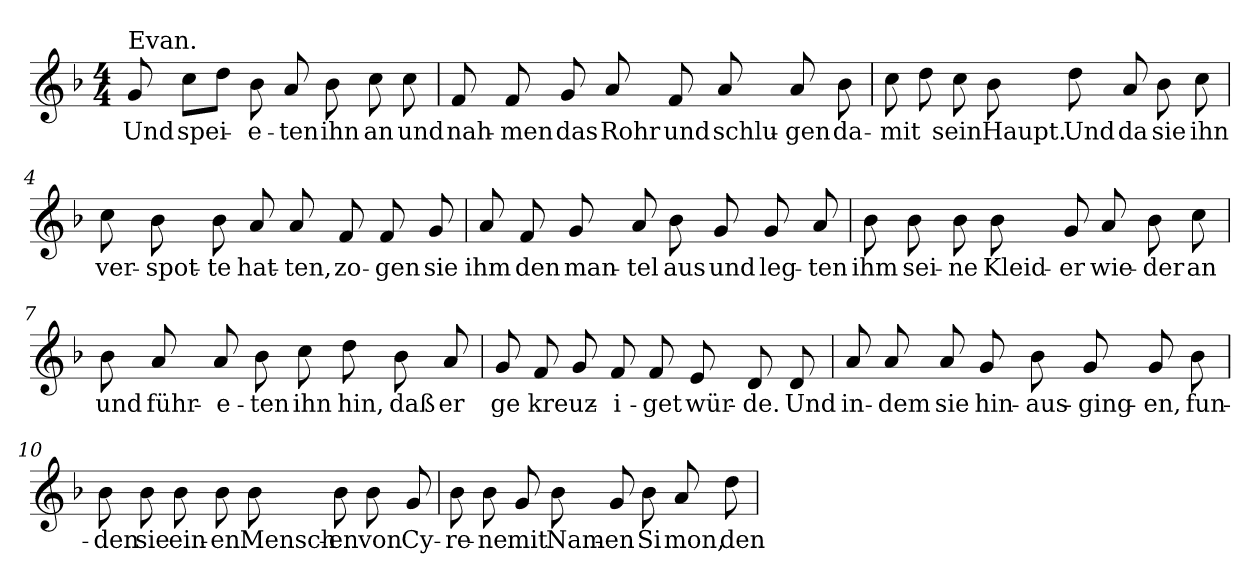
**kern	**text
*part1	*part1
*staff1	*staff1
!!LO:PB:g=z
*clefG2	*
*k[b-]	*
*F:	*
*M4/4	*
=1	=1
!LO:TX:a:t=Evan.	!
!	!LO:LY:b:color=#000000
8gi/	Und
!	!LO:LY:b:color=#000000
8cci\L	spei-
8ddi\J	.
!	!LO:LY:b:color=#000000
8b-i\	-e-
!	!LO:LY:b:color=#000000
8ai/	-ten
!	!LO:LY:b:color=#000000
8b-i\	ihn
!	!LO:LY:b:color=#000000
8cci\	an
!	!LO:LY:b:color=#000000
8cci\	und
=2	=2
!	!LO:LY:b:color=#000000
8fi/	nah-
!	!LO:LY:b:color=#000000
8fi/	-men
!	!LO:LY:b:color=#000000
8gi/	das
!	!LO:LY:b:color=#000000
8ai/	Rohr
!	!LO:LY:b:color=#000000
8fi/	und
!	!LO:LY:b:color=#000000
8ai/	schlu-
!	!LO:LY:b:color=#000000
8ai/	-gen
!	!LO:LY:b:color=#000000
8b-i\	da-
=3	=3
!	!LO:LY:b:color=#000000
8cci\	-mit
8ddi\	.
!	!LO:LY:b:color=#000000
8cci\	sein
!	!LO:LY:b:color=#000000
8b-i\	Haupt.
!	!LO:LY:b:color=#000000
8ddi\	Und
!	!LO:LY:b:color=#000000
8ai/	da
!	!LO:LY:b:color=#000000
8b-i\	sie
!	!LO:LY:b:color=#000000
8cci\	ihn
!!LO:LB:g=z
=4	=4
!	!LO:LY:b:color=#000000
8cci\	ver-
!	!LO:LY:b:color=#000000
8b-i\	-spot-
!	!LO:LY:b:color=#000000
8b-i\	-te
!	!LO:LY:b:color=#000000
8ai/	hat-
!	!LO:LY:b:color=#000000
8ai/	-ten,
!	!LO:LY:b:color=#000000
8fi/	zo-
!	!LO:LY:b:color=#000000
8fi/	-gen
!	!LO:LY:b:color=#000000
8gi/	sie
=5	=5
!	!LO:LY:b:color=#000000
8ai/	ihm
!	!LO:LY:b:color=#000000
8fi/	den
!	!LO:LY:b:color=#000000
8gi/	man-
!	!LO:LY:b:color=#000000
8ai/	-tel
!	!LO:LY:b:color=#000000
8b-i\	aus
!	!LO:LY:b:color=#000000
8gi/	und
!	!LO:LY:b:color=#000000
8gi/	leg-
!	!LO:LY:b:color=#000000
8ai/	-ten
=6	=6
!	!LO:LY:b:color=#000000
8b-i\	ihm
!	!LO:LY:b:color=#000000
8b-i\	sei-
!	!LO:LY:b:color=#000000
8b-i\	-ne
!	!LO:LY:b:color=#000000
8b-i\	Kleid-
!	!LO:LY:b:color=#000000
8gi/	-er
!	!LO:LY:b:color=#000000
8ai/	wie-
!	!LO:LY:b:color=#000000
8b-i\	-der
!	!LO:LY:b:color=#000000
8cci\	an
=7	=7
!	!LO:LY:b:color=#000000
8b-i\	und
!	!LO:LY:b:color=#000000
8ai/	führ-
!	!LO:LY:b:color=#000000
8ai/	-e-
!	!LO:LY:b:color=#000000
8b-i\	-ten
!	!LO:LY:b:color=#000000
8cci\	ihn
!	!LO:LY:b:color=#000000
8ddi\	hin,
!	!LO:LY:b:color=#000000
8b-i\	daß
!	!LO:LY:b:color=#000000
8ai/	er
!!LO:LB:g=z
=8	=8
!	!LO:LY:b:color=#000000
8gi/	ge
!	!LO:LY:b:color=#000000
8fi/	kreuz-
8gi/	.
!	!LO:LY:b:color=#000000
8fi/	-i-
!	!LO:LY:b:color=#000000
8fi/	-get
!	!LO:LY:b:color=#000000
8ei/	wür-
!	!LO:LY:b:color=#000000
8di/	-de.
!	!LO:LY:b:color=#000000
8di/	Und
=9	=9
!	!LO:LY:b:color=#000000
8ai/	in-
!	!LO:LY:b:color=#000000
8ai/	-dem
!	!LO:LY:b:color=#000000
8ai/	sie
!	!LO:LY:b:color=#000000
8gi/	hin-
!	!LO:LY:b:color=#000000
8b-i\	-aus-
!	!LO:LY:b:color=#000000
8gi/	-ging-
!	!LO:LY:b:color=#000000
8gi/	-en,
!	!LO:LY:b:color=#000000
8b-i\	fun-
=10	=10
!	!LO:LY:b:color=#000000
8b-i\	-den
!	!LO:LY:b:color=#000000
8b-i\	sie
!	!LO:LY:b:color=#000000
8b-i\	ein-
!	!LO:LY:b:color=#000000
8b-i\	-en
!	!LO:LY:b:color=#000000
8b-i\	Mensch-
!	!LO:LY:b:color=#000000
8b-i\	-en
!	!LO:LY:b:color=#000000
8b-i\	von
!	!LO:LY:b:color=#000000
8gi/	Cy-
=11	=11
!	!LO:LY:b:color=#000000
8b-i\	-re-
!	!LO:LY:b:color=#000000
8b-i\	-ne
!	!LO:LY:b:color=#000000
8gi/	mit
!	!LO:LY:b:color=#000000
8b-i\	Nam-
!	!LO:LY:b:color=#000000
8gi/	-en
!	!LO:LY:b:color=#000000
8b-i\	Si
!	!LO:LY:b:color=#000000
8ai/	mon,
!	!LO:LY:b:color=#000000
8ddi\	den
=	=
*-	*-
